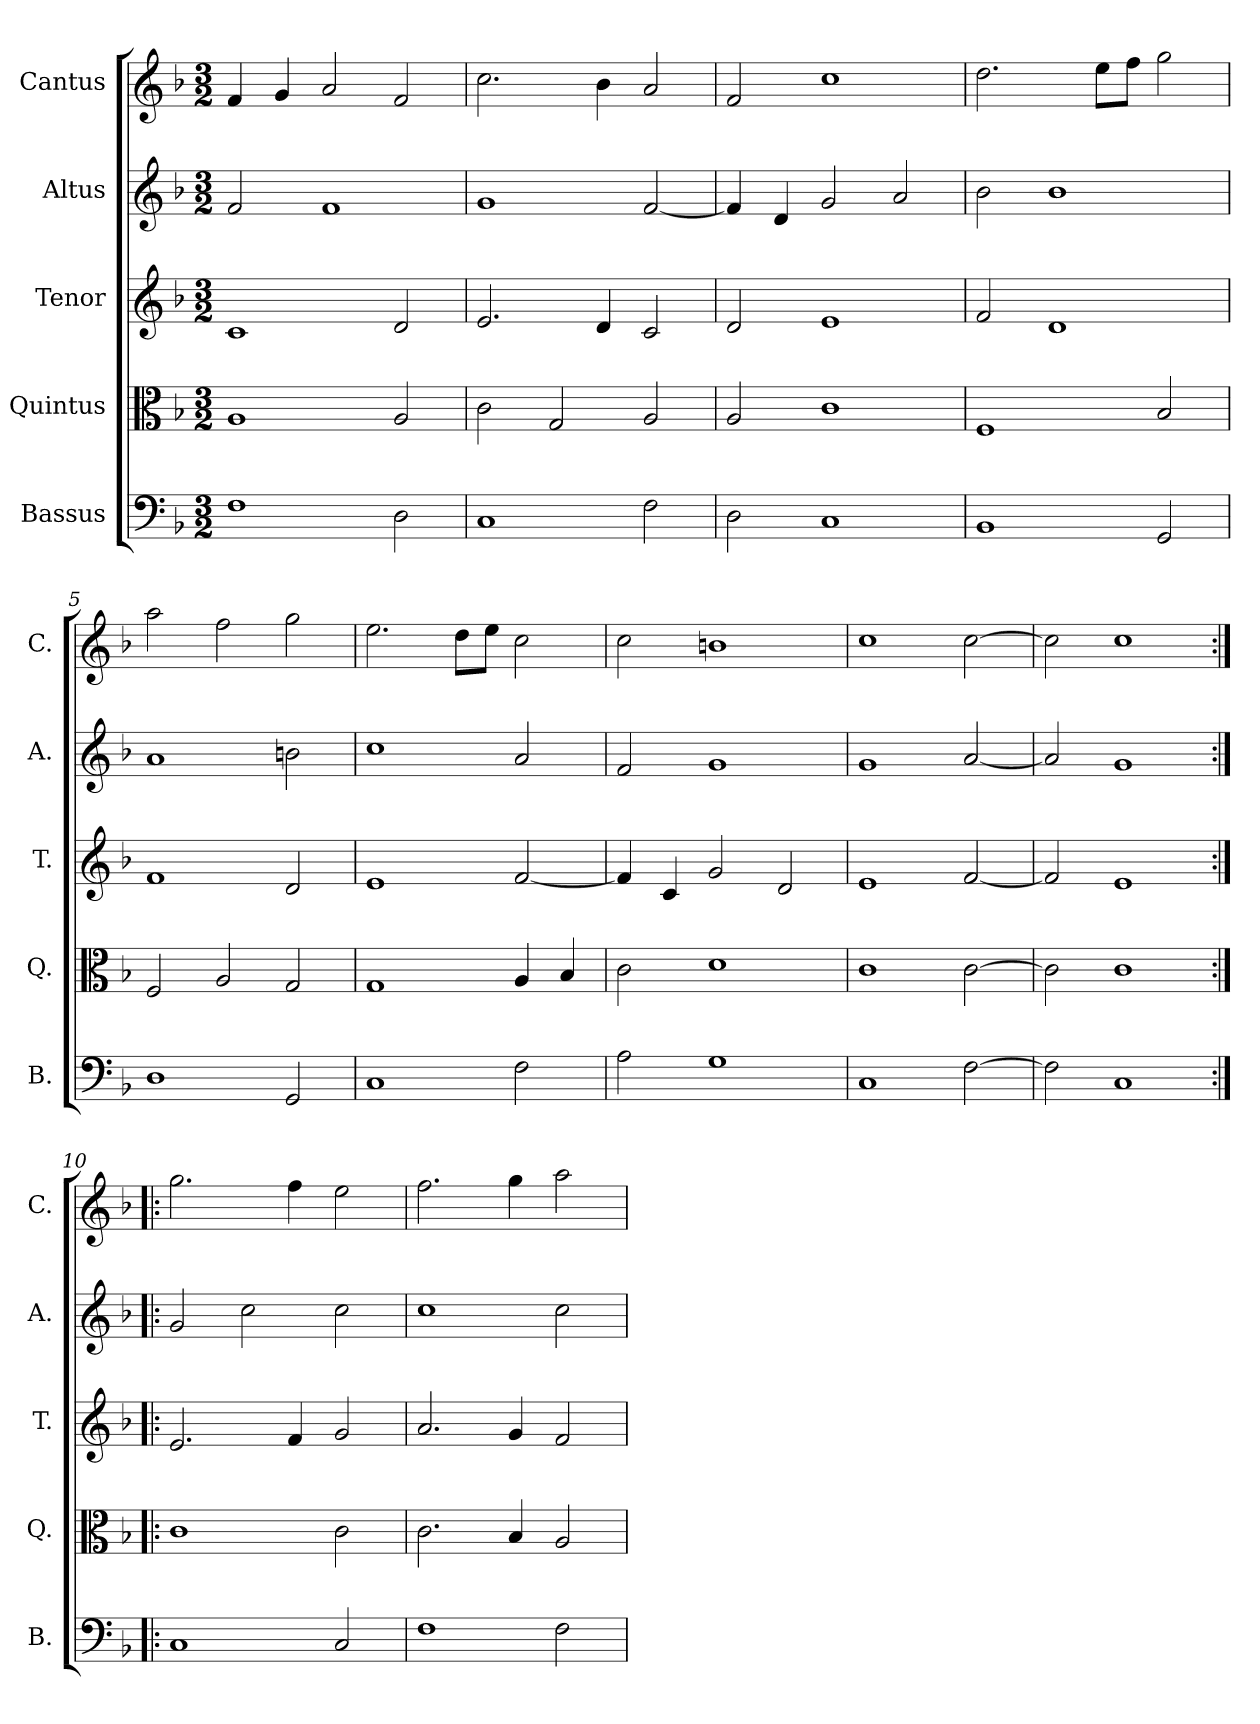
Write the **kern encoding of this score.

**kern	**kern	**kern	**kern	**kern
*part5	*part4	*part3	*part2	*part1
*staff5	*staff4	*staff3	*staff2	*staff1
*I"Bassus	*I"Quintus	*I"Tenor	*I"Altus	*I"Cantus
*I'B.	*I'Q.	*I'T.	*I'A.	*I'C.
*clefF4	*clefC3	*clefG2	*clefG2	*clefG2
*k[b-]	*k[b-]	*k[b-]	*k[b-]	*k[b-]
*F:	*F:	*F:	*F:	*F:
*M3/2	*M3/2	*M3/2	*M3/2	*M3/2
=1	=1	=1	=1	=1
1F\	1A/	1c/	2f/	4f/
.	.	.	.	4g/
.	.	.	1f/	2a/
2D\	2A/	2d/	.	2f/
=2	=2	=2	=2	=2
1C/	2c\	2.e/	1g/	2.cc\
.	2G/	.	.	.
.	.	4d/	.	4b-\
2F\	2A/	2c/	[2f/	2a/
=3	=3	=3	=3	=3
2D\	2A/	2d/	4f/]	2f/
.	.	.	4d/	.
1C/	1c\	1e/	2g/	1cc\
.	.	.	2a/	.
=4	=4	=4	=4	=4
1BB-/	1F/	2f/	2b-\	2.dd\
.	.	1d/	1b-\	.
.	.	.	.	8ee\L
.	.	.	.	8ff\J
2GG/	2B-/	.	.	2gg\
=5	=5	=5	=5	=5
1D\	2F/	1f/	1a/	2aa\
.	2A/	.	.	2ff\
2GG/	2G/	2d/	2bn\	2gg\
=6	=6	=6	=6	=6
1C/	1G/	1e/	1cc\	2.ee\
.	.	.	.	8dd\L
.	.	.	.	8ee\J
2F\	4A/	[2f/	2a/	2cc\
.	4B-/	.	.	.
=7	=7	=7	=7	=7
2A\	2c\	4f/]	2f/	2cc\
.	.	4c/	.	.
1G\	1d\	2g/	1g/	1bn\
.	.	2d/	.	.
=8	=8	=8	=8	=8
1C/	1c\	1e/	1g/	1cc\
[2F\	[2c\	[2f/	[2a/	[2cc\
=9	=9	=9	=9	=9
2F\]	2c\]	2f/]	2a/]	2cc\]
1C/	1c\	1e/	1g/	1cc\
!!LO:LB:g=z
=10:|!|:	=10:|!|:	=10:|!|:	=10:|!|:	=10:|!|:
1C/	1c\	2.e/	2g/	2.gg\
.	.	.	2cc\	.
.	.	4f/	.	4ff\
2C/	2c\	2g/	2cc\	2ee\
=11	=11	=11	=11	=11
1F\	2.c\	2.a/	1cc\	2.ff\
.	4B-/	4g/	.	4gg\
2F\	2A/	2f/	2cc\	2aa\
=	=	=	=	=
*-	*-	*-	*-	*-
